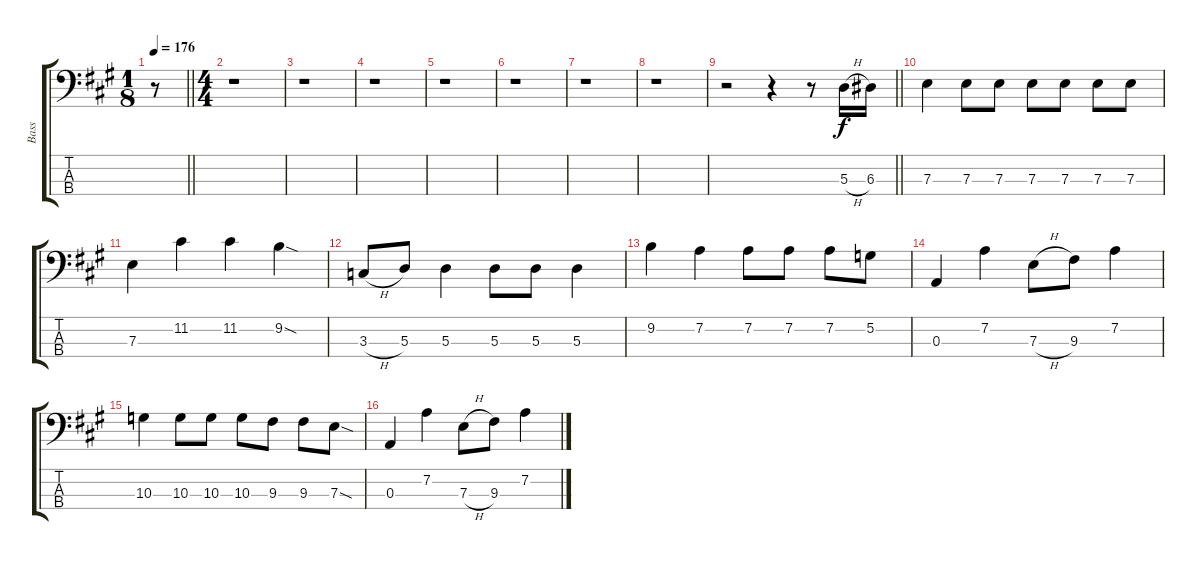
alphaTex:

\track ("Bass" "Bass") {instrument electricbassfinger}
\staff {score tabs}
\tuning (G2 D2 A1 E1) {hide}
\ts (1 8)
\tempo 176
\clef f4
\barLineRight lightlight
\ks a
r.8{dy f instrument electricbassfinger} |
\ts (4 4)
r.1 |
r.1 |
r.1 |
r.1 |
r.1 |
r.1 |
r.1 |
\barLineRight lightlight
r.2 r.4 r.8 5.3{h}.16 6.3.16 |
7.3.4 7.3.8 7.3.8 7.3.8 7.3.8 7.3.8 7.3.8 |
7.3.4 11.2.4 11.2.4 9.2{sod}.4 |
3.3{h}.8 5.3.8 5.3.4 5.3.8 5.3.8 5.3.4 |
9.2.4 7.2.4 7.2.8 7.2.8 7.2.8 5.2.8 |
0.3.4 7.2.4 7.3{h}.8 9.3.8 7.2.4 |
10.3.4 10.3.8 10.3.8 10.3.8 9.3.8 9.3.8 7.3{sod}.8 |
0.3.4 7.2.4 7.3{h}.8 9.3.8 7.2.4
